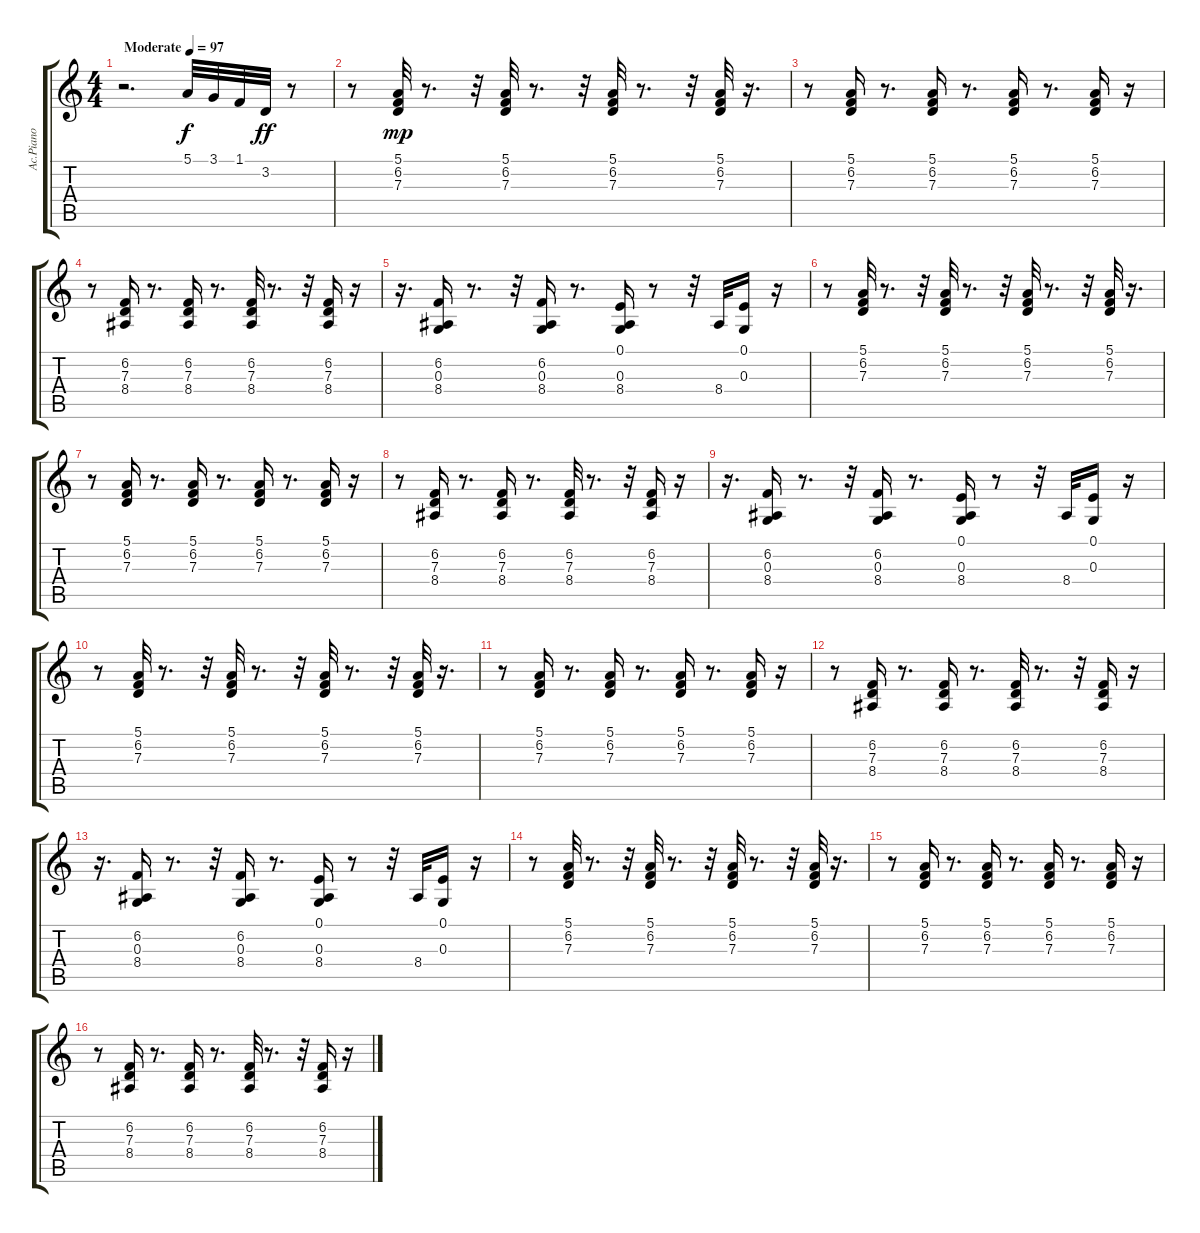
\track ("Ac.Piano" "Ac.Piano") {instrument acousticgrandpiano}
\staff {score tabs}
\tuning (E4 B3 G3 D3 A2 E2) {hide}
\ts (4 4)
\tempo (97 "Moderate")
\clef g2
\ks c
r.2{d dy f instrument acousticgrandpiano} 5.1.32 3.1.32 1.1.32 3.2.32{dy ff} r.8 |
r.8 (5.1 6.2 7.3).32{dy mp} r.8{d} r.32 (5.1 6.2 7.3).32 r.8{d} r.32 (5.1 6.2 7.3).32 r.8{d} r.32 (5.1 6.2 7.3).32 r.16{d} |
r.8 (5.1 6.2 7.3).16 r.8{d} (5.1 6.2 7.3).16 r.8{d} (5.1 6.2 7.3).16 r.8{d} (5.1 6.2 7.3).16 r.16 |
r.8 (6.2 7.3 8.4).16 r.8{d} (6.2 7.3 8.4).16 r.8{d} (6.2 7.3 8.4).32 r.8{d} r.32 (6.2 7.3 8.4).16 r.16 |
r.16{d} (6.2 0.3 8.4).16 r.8{d} r.32 (6.2 0.3 8.4).16 r.8{d} (0.1 0.3 8.4).16 r.8 r.32 8.4.32 (0.1 0.3).16 r.16 |
r.8 (5.1 6.2 7.3).32 r.8{d} r.32 (5.1 6.2 7.3).32 r.8{d} r.32 (5.1 6.2 7.3).32 r.8{d} r.32 (5.1 6.2 7.3).32 r.16{d} |
r.8 (5.1 6.2 7.3).16 r.8{d} (5.1 6.2 7.3).16 r.8{d} (5.1 6.2 7.3).16 r.8{d} (5.1 6.2 7.3).16 r.16 |
r.8 (6.2 7.3 8.4).16 r.8{d} (6.2 7.3 8.4).16 r.8{d} (6.2 7.3 8.4).32 r.8{d} r.32 (6.2 7.3 8.4).16 r.16 |
r.16{d} (6.2 0.3 8.4).16 r.8{d} r.32 (6.2 0.3 8.4).16 r.8{d} (0.1 0.3 8.4).16 r.8 r.32 8.4.32 (0.1 0.3).16 r.16 |
r.8 (5.1 6.2 7.3).32 r.8{d} r.32 (5.1 6.2 7.3).32 r.8{d} r.32 (5.1 6.2 7.3).32 r.8{d} r.32 (5.1 6.2 7.3).32 r.16{d} |
r.8 (5.1 6.2 7.3).16 r.8{d} (5.1 6.2 7.3).16 r.8{d} (5.1 6.2 7.3).16 r.8{d} (5.1 6.2 7.3).16 r.16 |
r.8 (6.2 7.3 8.4).16 r.8{d} (6.2 7.3 8.4).16 r.8{d} (6.2 7.3 8.4).32 r.8{d} r.32 (6.2 7.3 8.4).16 r.16 |
r.16{d} (6.2 0.3 8.4).16 r.8{d} r.32 (6.2 0.3 8.4).16 r.8{d} (0.1 0.3 8.4).16 r.8 r.32 8.4.32 (0.1 0.3).16 r.16 |
r.8 (5.1 6.2 7.3).32 r.8{d} r.32 (5.1 6.2 7.3).32 r.8{d} r.32 (5.1 6.2 7.3).32 r.8{d} r.32 (5.1 6.2 7.3).32 r.16{d} |
r.8 (5.1 6.2 7.3).16 r.8{d} (5.1 6.2 7.3).16 r.8{d} (5.1 6.2 7.3).16 r.8{d} (5.1 6.2 7.3).16 r.16 |
r.8 (6.2 7.3 8.4).16 r.8{d} (6.2 7.3 8.4).16 r.8{d} (6.2 7.3 8.4).32 r.8{d} r.32 (6.2 7.3 8.4).16 r.16
